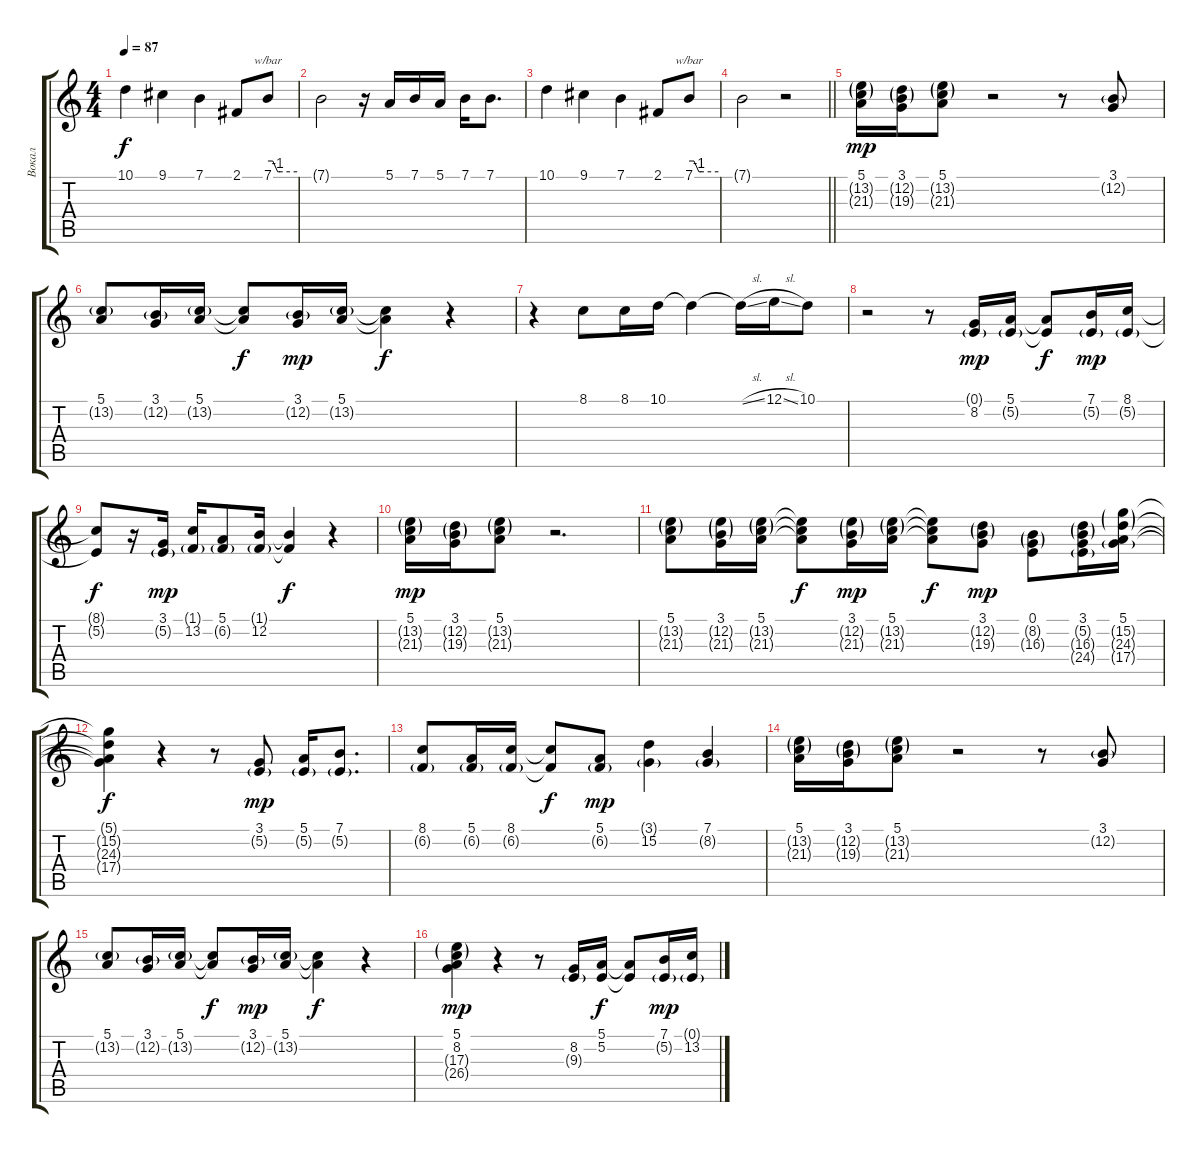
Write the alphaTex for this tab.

\track ("Вокал" "Вокал") {instrument sopranosax}
\staff {score tabs}
\tuning (E4 B3 G3 D3 A2 E2) {hide}
\ts (4 4)
\tempo 87
\clef g2
\ks c
10.1.4{dy f} 9.1.4 7.1.4 2.1.8 7.1.8{tbe (custom default 0 0 10 0 20 -4 25 -4 60 -4)} |
7.1{t}.2 r.16 5.1.16 7.1.16 5.1.16 7.1.16 7.1.8{d} |
10.1.4 9.1.4 7.1.4 2.1.8 7.1.8{tbe (custom default 0 0 10 0 20 -4 25 -4 60 -4)} |
\barLineRight lightlight
7.1{t}.2 r.2 |
(5.1 13.2{g} 21.3{g}).16{dy mp} (3.1 12.2{g} 19.3{g}).16 (5.1 13.2{g} 21.3{g}).8 r.2 r.8 (3.1 12.2{g}).8 |
(5.1 13.2{g}).8 (3.1 12.2{g}).16 (5.1 13.2{g}).16 (5.1{t} 13.2{t}).8{dy f} (3.1 12.2{g}).16{dy mp} (5.1 13.2{g}).16 (5.1{t} 13.2{t}).4{dy f} r.4 |
r.4 8.1.8 8.1.16 10.1.16 10.1{t}.4 10.1{sl t}.16 12.1{sl}.16 10.1.8 |
r.2 r.8 (0.1{g} 8.2).16{dy mp} (5.1 5.2{g}).16 (5.1{t} 5.2{t}).8{dy f} (7.1 5.2{g}).16{dy mp} (8.1 5.2{g}).16 |
(8.1{t} 5.2{t}).8{dy f} r.16 (3.1 5.2{g}).16{dy mp} (1.1{g} 13.2).16 (5.1 6.2{g}).8 (1.1{g} 12.2).16 (1.1{t} 12.2{t}).4{dy f} r.4 |
(5.1 13.2{g} 21.3{g}).16{dy mp} (3.1 12.2{g} 19.3{g}).16 (5.1 13.2{g} 21.3{g}).8 r.2{d} |
(5.1 13.2{g} 21.3{g}).8 (3.1 12.2{g} 21.3{g}).16 (5.1 13.2{g} 21.3{g}).16 (5.1{t} 13.2{t} 21.3{t}).8{dy f} (3.1 12.2{g} 21.3{g}).16{dy mp} (5.1 13.2{g} 21.3{g}).16 (5.1{t} 13.2{t} 21.3{t}).8{dy f} (3.1 12.2{g} 19.3{g}).8{dy mp} (0.1 8.2{g} 16.3{g}).8 (3.1 5.2{g} 16.3{g} 24.4{g}).16 (5.1 15.2{g} 24.3{g} 17.4{g}).16 |
(5.1{t} 15.2{t} 24.3{t} 17.4{t}).4{dy f} r.4 r.8 (3.1 5.2{g}).8{dy mp} (5.1 5.2{g}).16 (7.1 5.2{g}).8{d} |
(8.1 6.2{g}).8 (5.1 6.2{g}).16 (8.1 6.2{g}).16 (8.1{t} 6.2{t}).8{dy f} (5.1 6.2{g}).8{dy mp} (3.1{g} 15.2).4 (7.1 8.2{g}).4 |
(5.1 13.2{g} 21.3{g}).16 (3.1 12.2{g} 19.3{g}).16 (5.1 13.2{g} 21.3{g}).8 r.2 r.8 (3.1 12.2{g}).8 |
(5.1 13.2{g}).8 (3.1 12.2{g}).16 (5.1 13.2{g}).16 (5.1{t} 13.2{t}).8{dy f} (3.1 12.2{g}).16{dy mp} (5.1 13.2{g}).16 (5.1{t} 13.2{t}).4{dy f} r.4 |
(5.1 8.2 17.3{g} 26.4{g}).4{dy mp} r.4 r.8 (8.2 9.3{g}).16 (5.1 5.2).16{dy f} (5.1{t} 5.2{t}).8 (7.1 5.2{g}).16{dy mp} (0.1{g} 13.2).16
